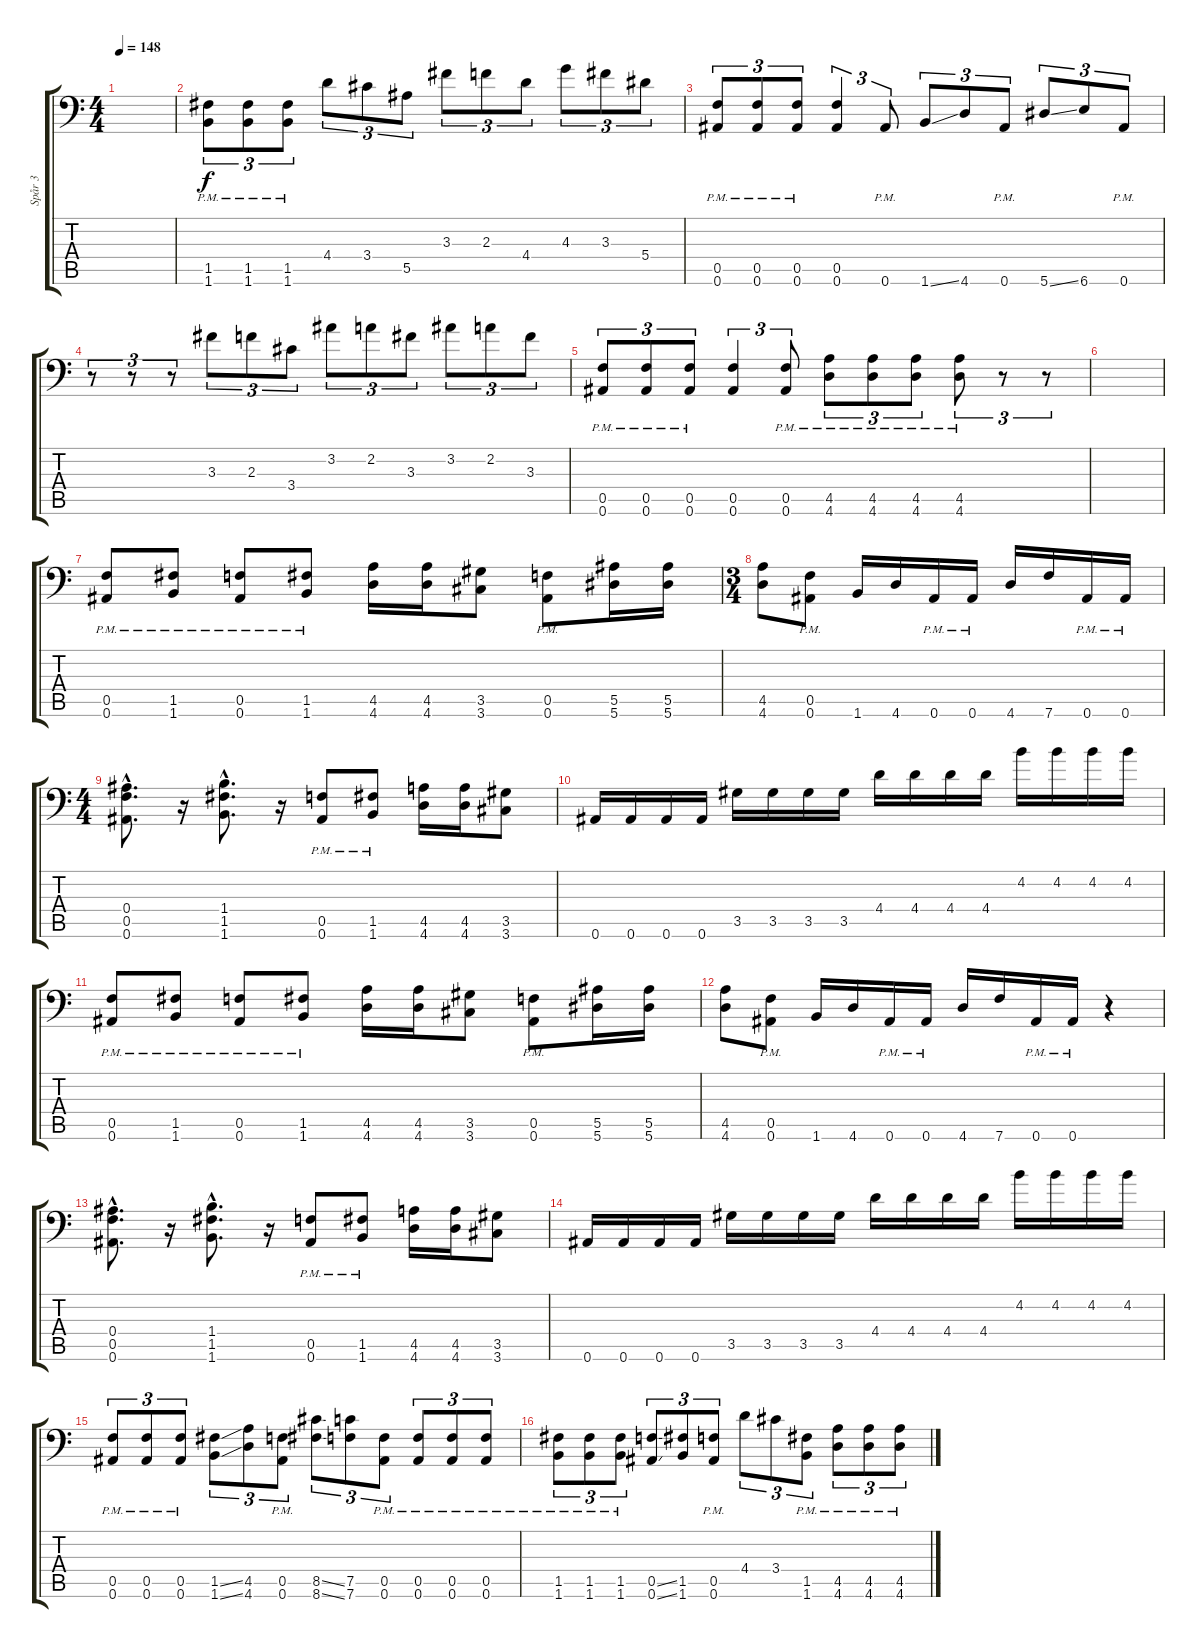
\track ("Spår 3" "Spår 3") {instrument distortionguitar}
\staff {score tabs}
\tuning (C4 G3 Eb3 Bb2 F2 Bb1) {hide}
\ts (4 4)
\tempo 148
\clef f4
\ks c
|
(1.5{pm} 1.6{pm}).8{tu (3 2)} (1.5{pm} 1.6{pm}).8{tu (3 2)} (1.5{pm} 1.6{pm}).8{tu (3 2)} 4.4.8{tu (3 2)} 3.4.8{tu (3 2)} 5.5.8{tu (3 2)} 3.3.8{tu (3 2)} 2.3.8{tu (3 2)} 4.4.8{tu (3 2)} 4.3.8{tu (3 2)} 3.3.8{tu (3 2)} 5.4.8{tu (3 2)} |
(0.5{pm} 0.6{pm}).8{tu (3 2)} (0.5{pm} 0.6{pm}).8{tu (3 2)} (0.5{pm} 0.6{pm}).8{tu (3 2)} (0.5 0.6).4{tu (3 2)} 0.6{pm}.8{tu (3 2)} 1.6{ss}.8{tu (3 2)} 4.6.8{tu (3 2)} 0.6{pm}.8{tu (3 2)} 5.6{ss}.8{tu (3 2)} 6.6.8{tu (3 2)} 0.6{pm}.8{tu (3 2)} |
r.8{tu (3 2)} r.8{tu (3 2)} r.8{tu (3 2)} 3.3.8{tu (3 2)} 2.3.8{tu (3 2)} 3.4.8{tu (3 2)} 3.2.8{tu (3 2)} 2.2.8{tu (3 2)} 3.3.8{tu (3 2)} 3.2.8{tu (3 2)} 2.2.8{tu (3 2)} 3.3.8{tu (3 2)} |
(0.5{pm} 0.6{pm}).8{tu (3 2)} (0.5{pm} 0.6{pm}).8{tu (3 2)} (0.5{pm} 0.6{pm}).8{tu (3 2)} (0.5 0.6).4{tu (3 2)} (0.5{pm} 0.6{pm}).8{tu (3 2)} (4.5{pm} 4.6{pm}).8{tu (3 2)} (4.5{pm} 4.6{pm}).8{tu (3 2)} (4.5{pm} 4.6{pm}).8{tu (3 2)} (4.5{pm} 4.6{pm}).8{tu (3 2)} r.8{tu (3 2)} r.8{tu (3 2)} |
|
(0.5{pm} 0.6{pm}).8 (1.5{pm} 1.6{pm}).8 (0.5{pm} 0.6{pm}).8 (1.5{pm} 1.6{pm}).8 (4.5 4.6).16 (4.5 4.6).16 (3.5 3.6).8 (0.5{pm} 0.6{pm}).8 (5.5 5.6).16 (5.5 5.6).16 |
\ts (3 4)
(4.5 4.6).8 (0.5{pm} 0.6{pm}).8 1.6.16 4.6.16 0.6{pm}.16 0.6{pm}.16 4.6.16 7.6.16 0.6{pm}.16 0.6{pm}.16 |
\ts (4 4)
(0.4{hac} 0.5{hac} 0.6{hac}).8{d} r.16 (1.4{hac} 1.5{hac} 1.6{hac}).8{d} r.16 (0.5{pm} 0.6{pm}).8 (1.5{pm} 1.6{pm}).8 (4.5 4.6).16 (4.5 4.6).16 (3.5 3.6).8 |
0.6.16 0.6.16 0.6.16 0.6.16 3.5.16 3.5.16 3.5.16 3.5.16 4.4.16 4.4.16 4.4.16 4.4.16 4.2.16 4.2.16 4.2.16 4.2.16 |
(0.5{pm} 0.6{pm}).8 (1.5{pm} 1.6{pm}).8 (0.5{pm} 0.6{pm}).8 (1.5{pm} 1.6{pm}).8 (4.5 4.6).16 (4.5 4.6).16 (3.5 3.6).8 (0.5{pm} 0.6{pm}).8 (5.5 5.6).16 (5.5 5.6).16 |
(4.5 4.6).8 (0.5{pm} 0.6{pm}).8 1.6.16 4.6.16 0.6{pm}.16 0.6{pm}.16 4.6.16 7.6.16 0.6{pm}.16 0.6{pm}.16 r.4 |
(0.4{hac} 0.5{hac} 0.6{hac}).8{d} r.16 (1.4{hac} 1.5{hac} 1.6{hac}).8{d} r.16 (0.5{pm} 0.6{pm}).8 (1.5{pm} 1.6{pm}).8 (4.5 4.6).16 (4.5 4.6).16 (3.5 3.6).8 |
0.6.16 0.6.16 0.6.16 0.6.16 3.5.16 3.5.16 3.5.16 3.5.16 4.4.16 4.4.16 4.4.16 4.4.16 4.2.16 4.2.16 4.2.16 4.2.16 |
(0.5{pm} 0.6{pm}).8{tu (3 2)} (0.5{pm} 0.6{pm}).8{tu (3 2)} (0.5{pm} 0.6{pm}).8{tu (3 2)} (1.5{ss} 1.6{ss}).8{tu (3 2)} (4.5 4.6).8{tu (3 2)} (0.5{pm} 0.6{pm}).8{tu (3 2)} (8.5{ss} 8.6{ss}).8{tu (3 2)} (7.5 7.6).8{tu (3 2)} (0.5{pm} 0.6{pm}).8{tu (3 2)} (0.5{pm} 0.6{pm}).8{tu (3 2)} (0.5{pm} 0.6{pm}).8{tu (3 2)} (0.5{pm} 0.6{pm}).8{tu (3 2)} |
(1.5{pm} 1.6{pm}).8{tu (3 2)} (1.5{pm} 1.6{pm}).8{tu (3 2)} (1.5{pm} 1.6{pm}).8{tu (3 2)} (0.5{ss} 0.6{ss}).8{tu (3 2)} (1.5 1.6).8{tu (3 2)} (0.5{pm} 0.6{pm}).8{tu (3 2)} 4.4.8{tu (3 2)} 3.4.8{tu (3 2)} (1.5{pm} 1.6{pm}).8{tu (3 2)} (4.5{pm} 4.6{pm}).8{tu (3 2)} (4.5{pm} 4.6{pm}).8{tu (3 2)} (4.5{pm} 4.6{pm}).8{tu (3 2)}
